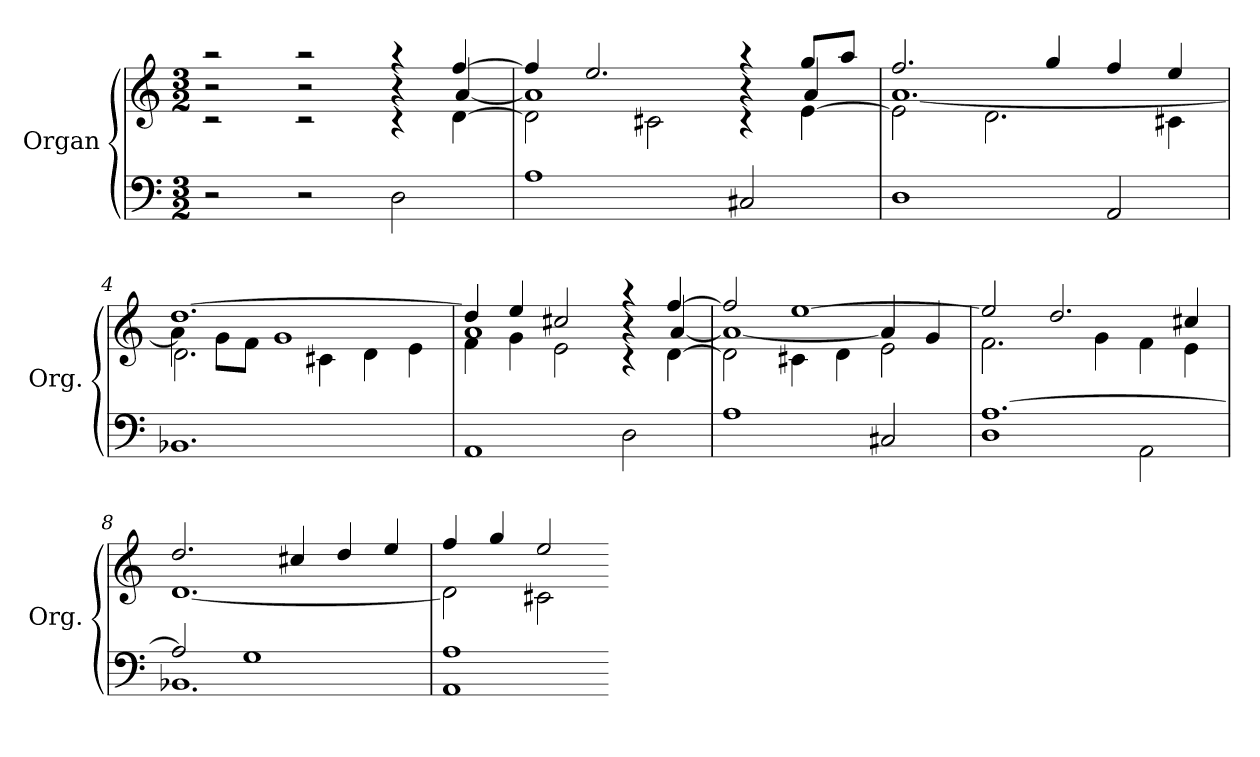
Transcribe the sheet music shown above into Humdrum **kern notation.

**kern	**kern
*part1	*part1
*staff2	*staff1
*I"Organ	*
*I'Org.	*
*clefF4	*clefG2
*k[]	*k[]
*a:	*a:
*M3/2	*M3/2
=1	=1
*	*^
*	*	*^
2r	2raa	2rc	2r
2r	2raa	2rc	2r
2D\	4raa	4rc	4r
.	[>4ff/	[>4a/	[<4d\
=2	=2	=2	=2
1A	4ff/]	1a]	2d\]
.	2.ee/	.	.
.	.	.	2c#X\
2C#X/	4raa	4rc	4r
.	8gg/L	4a/	[<4e\
.	8aa/J	.	.
=3	=3	=3	=3
1D	2.ff/	[>1.a	2e\]
.	.	.	2.d\
.	4gg/	.	.
2AA/	4ff/	.	.
.	4ee/	.	4c#X\
!!LO:LB:g=z	!!	!!
=4	=4	=4	=4
1.BB-X	[>1.dd	4a\]	2.d\
.	.	8g\L	.
.	.	8f\J	.
.	.	1g	.
.	.	.	4c#X\
.	.	.	4d\
.	.	.	4e\
=5	=5	=5	=5
1AA	4dd/]	1a	4f\
.	4ee/	.	4g\
.	2cc#X/	.	2e\
2D\	4raa	4rc	4r
.	[>4ff/	[>4a/	[<4d\
=6	=6	=6	=6
1A	2ff/]	1a_	2d\]
.	[>1ee	.	4c#X\
.	.	.	4d\
2C#X/	.	4a/]	2e\
.	.	4g/	.
*	*	*v	*v
!!LO:LB:g=z
=7	=7	=7
*^	*	*
[>1.A	1D	2ee/]	2.f\
.	.	2.dd/	.
.	.	.	4g\
.	2AA\	.	4f\
.	.	4cc#X/	4e\
=8	=8	=8	=8
2A/]	1.BB-X	2.dd/	[<1.d
1G	.	.	.
.	.	4cc#X/	.
.	.	4dd/	.
.	.	4ee/	.
=9	=9	=9	=9
1A	1AA	4ff/	2d\]
.	.	4gg/	.
.	.	2ee/	2c#X\
*v	*v	*	*
*	*v	*v
=-	=-
*-	*-
